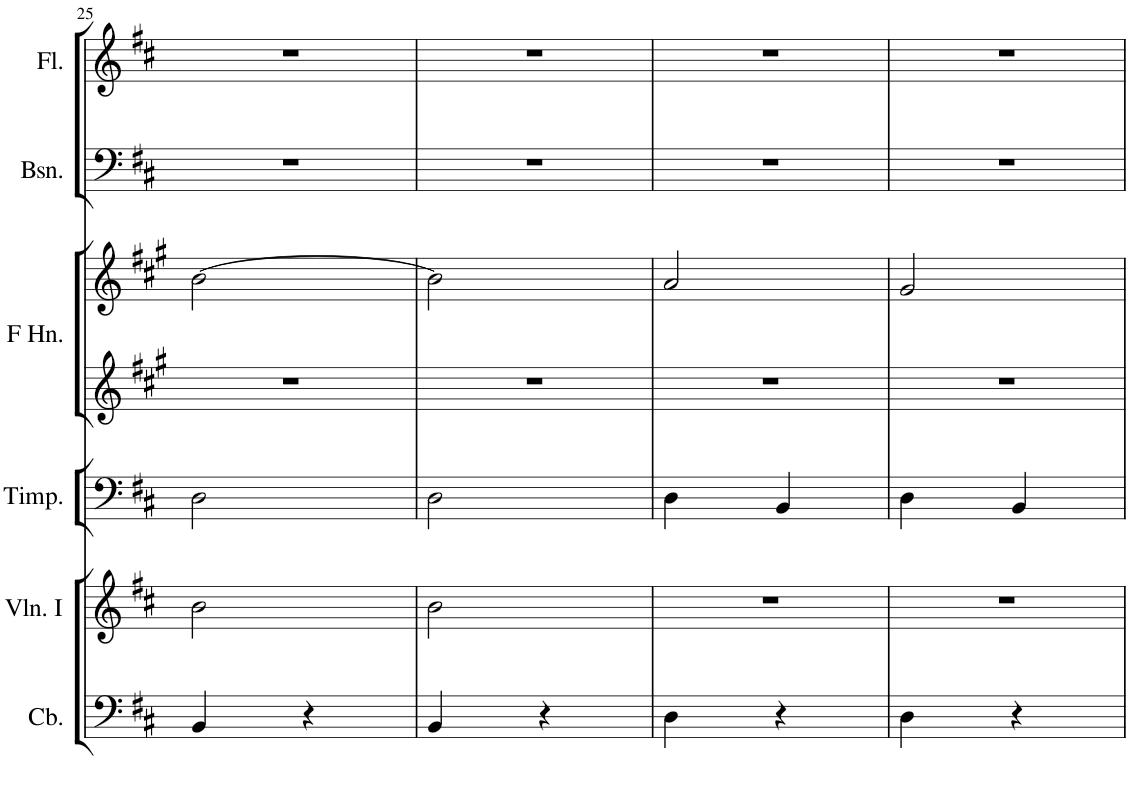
**kern	**kern	**kern	**kern	**kern	**kern	**kern
*part6	*part5	*part4	*part3	*part3	*part2	*part1
*staff7	*staff6	*staff5	*staff4	*staff3	*staff2	*staff1
*I"Contrabasses	*I"Violins I	*I"Timpani	*I"Horns in F	*	*I"Bassoons	*I"Flutes
*I'Cb.	*I'Vln. I	*I'Timp.	*	*	*I'Bsn.	*I'Fl.
!!LO:PB:g=z
*clefF4	*clefG2	*clefF4	*clefG2	*clefG2	*clefF4	*clefG2
*Trd7c12	*	*	*Trd4c7	*Trd4c7	*	*
*k[f#c#]	*k[f#c#]	*k[f#c#]	*k[f#c#g#]	*k[f#c#g#]	*k[f#c#]	*k[f#c#]
*M2/4	*M2/4	*M2/4	*M2/4	*M2/4	*M2/4	*M2/4
=25	=25	=25	=25	=25	=25	=25
4BB/	2b\	2D\	2r	[2b\	2r	2r
4r	.	.	.	.	.	.
=26	=26	=26	=26	=26	=26	=26
4BB/	2b\	2D\	2r	2b\]	2r	2r
4r	.	.	.	.	.	.
=27	=27	=27	=27	=27	=27	=27
4D\	2r	4D\	2r	2a/	2r	2r
4r	.	4BB/	.	.	.	.
=28	=28	=28	=28	=28	=28	=28
4D\	2r	4D\	2r	2g#/	2r	2r
4r	.	4BB/	.	.	.	.
=	=	=	=	=	=	=
*-	*-	*-	*-	*-	*-	*-
